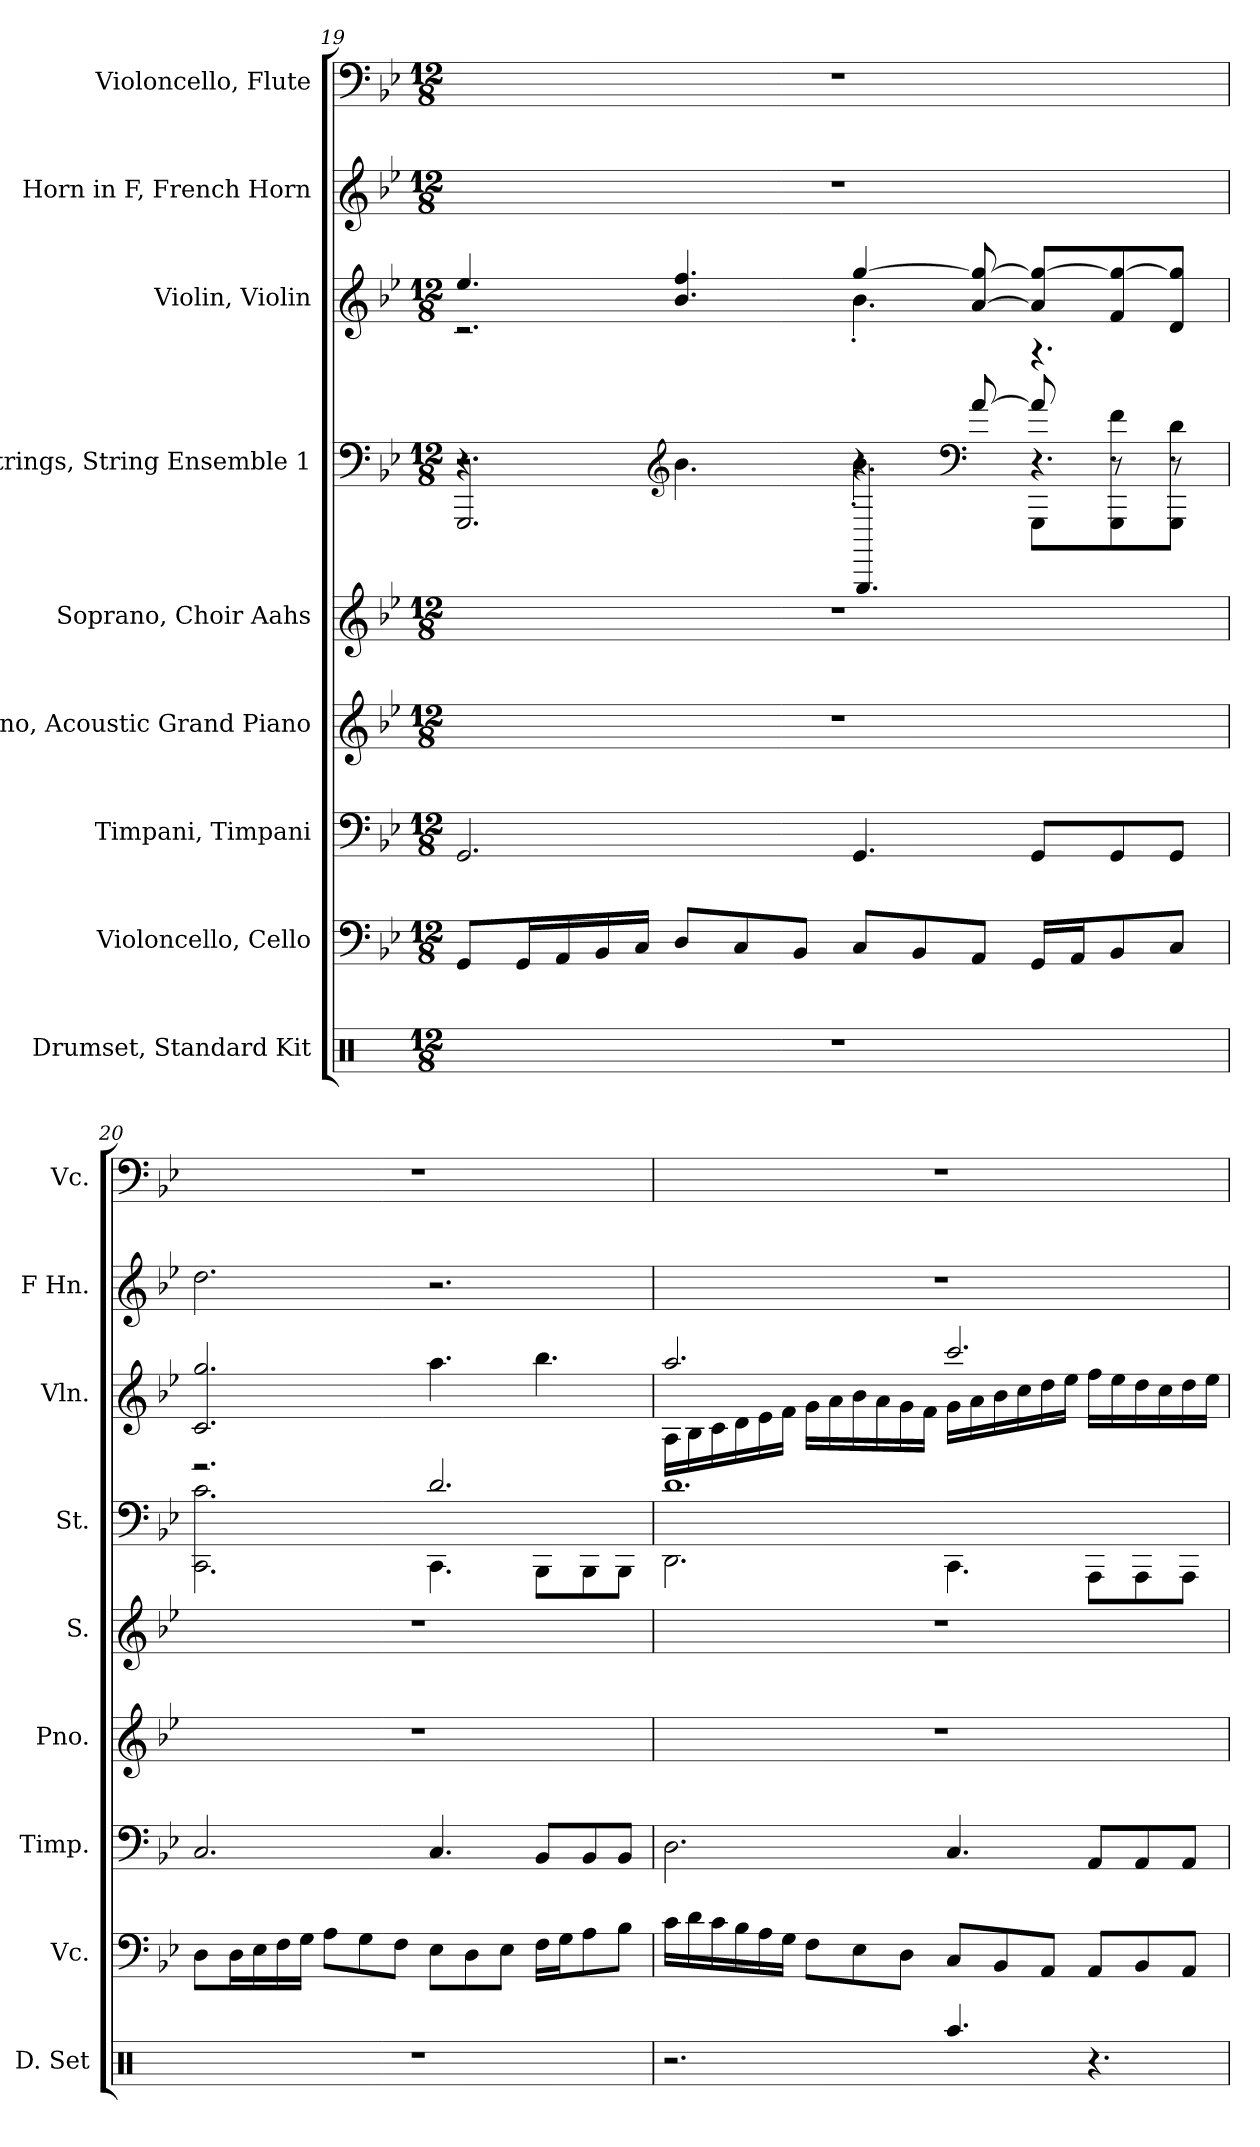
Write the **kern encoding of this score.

**kern	**kern	**kern	**kern	**kern	**kern	**kern	**kern	**kern
*part9	*part8	*part7	*part6	*part5	*part4	*part3	*part2	*part1
*staff9	*staff8	*staff7	*staff6	*staff5	*staff4	*staff3	*staff2	*staff1
*I"Drumset, Standard Kit	*I"Violoncello, Cello	*I"Timpani, Timpani	*I"Piano, Acoustic Grand Piano	*I"Soprano, Choir Aahs	*I"Strings, String Ensemble 1	*I"Violin, Violin	*I"Horn in F, French Horn	*I"Violoncello, Flute
*I'D. Set	*I'Vc.	*I'Timp.	*I'Pno.	*I'S.	*I'St.	*I'Vln.	*I'F Hn.	*I'Vc.
*clefX	*clefF4	*clefF4	*clefG2	*clefG2	*clefF4	*clefG2	*clefG2	*clefF4
*	*	*	*	*	*	*	*ITrd4c7	*
*k[]	*k[b-e-]	*k[b-e-]	*k[b-e-]	*k[b-e-]	*k[b-e-]	*k[b-e-]	*k[b-e-a-]	*k[b-e-]
*M12/8	*M12/8	*M12/8	*M12/8	*M12/8	*M12/8	*M12/8	*M12/8	*M12/8
=19	=19	=19	=19	=19	=19	=19	=19	=19
*	*	*	*	*	*^	*^	*	*
*	*	*	*	*	*	*^	*	*	*	*
1.r	8GG/L	2.GG/	1.r	1.r	2.r	4.r	2.GGG/	4.ee-/	2.r	1.r	1.r
.	16GG/L	.	.	.	.	.	.	.	.	.	.
.	16AA/	.	.	.	.	.	.	.	.	.	.
.	16BB-/	.	.	.	.	.	.	.	.	.	.
.	16C/JJ	.	.	.	.	.	.	.	.	.	.
*	*	*	*	*	*clefG2	*	*	*	*	*	*
.	8D/L	.	.	.	.	4.b-\	.	4.b-/ 4.ff/	.	.	.
.	8C/	.	.	.	.	.	.	.	.	.	.
.	8BB-/J	.	.	.	.	.	.	.	.	.	.
.	8C/L	4.GG/	.	.	4r	4.b-'\	4.GGG/	[4gg/	4.b-'\	.	.
.	8BB-/	.	.	.	.	.	.	.	.	.	.
*	*	*	*	*	*clefF4	*	*	*	*	*	*
.	8AA/J	.	.	.	[8a/	.	.	[8a/ 8gg/_	.	.	.
.	16GG/LL	8GG/L	.	.	8a/]	8GGG\L	4.r	8a/] 8gg/_L	4.r	.	.
.	16AA/J	.	.	.	.	.	.	.	.	.	.
.	8BB-/	8GG/	.	.	8r	8GGG\ 8f\	.	8f/ 8gg/_	.	.	.
.	8C/J	8GG/J	.	.	8r	8GGG\ 8d\J	.	8d/ 8gg/]J	.	.	.
*	*	*	*	*	*	*v	*v	*	*	*	*
*	*	*	*	*	*	*	*v	*v	*	*
!!LO:PB:g=z
=20	=20	=20	=20	=20	=20	=20	=20	=20	=20
1.r	8D\L	2.C/	1.r	1.r	2.r	2.CC\ 2.c\	2.c/ 2.gg/	2.g\	1.r
.	16D\L	.	.	.	.	.	.	.	.
.	16E-\	.	.	.	.	.	.	.	.
.	16F\	.	.	.	.	.	.	.	.
.	16G\JJ	.	.	.	.	.	.	.	.
.	8A\L	.	.	.	.	.	.	.	.
.	8G\	.	.	.	.	.	.	.	.
.	8F\J	.	.	.	.	.	.	.	.
.	8E-\L	4.C/	.	.	2.d/	4.CC\	4.aa\	2.r	.
.	8D\	.	.	.	.	.	.	.	.
.	8E-\J	.	.	.	.	.	.	.	.
.	16F\LL	8BB-/L	.	.	.	8BBB-\L	4.bb-\	.	.
.	16G\J	.	.	.	.	.	.	.	.
.	8A\	8BB-/	.	.	.	8BBB-\	.	.	.
.	8B-\J	8BB-/J	.	.	.	8BBB-\J	.	.	.
=21	=21	=21	=21	=21	=21	=21	=21	=21	=21
*	*	*	*	*	*	*	*^	*	*
2.r	16c\LL	2.D\	1.r	1.r	1.d	2.DD\	2.aa/	16A\LL	1.r	1.r
.	16d\	.	.	.	.	.	.	16B-\	.	.
.	16c\	.	.	.	.	.	.	16c\	.	.
.	16B-\	.	.	.	.	.	.	16d\	.	.
.	16A\	.	.	.	.	.	.	16e-\	.	.
.	16G\JJ	.	.	.	.	.	.	16f\JJ	.	.
.	8F\L	.	.	.	.	.	.	16g\LL	.	.
.	.	.	.	.	.	.	.	16a\	.	.
.	8E-\	.	.	.	.	.	.	16b-\	.	.
.	.	.	.	.	.	.	.	16a\	.	.
.	8D\J	.	.	.	.	.	.	16g\	.	.
.	.	.	.	.	.	.	.	16f\JJ	.	.
4.Raa/	8C/L	4.C/	.	.	.	4.CC\	2.ccc/	16g\LL	.	.
.	.	.	.	.	.	.	.	16a\	.	.
.	8BB-/	.	.	.	.	.	.	16b-\	.	.
.	.	.	.	.	.	.	.	16cc\	.	.
.	8AA/J	.	.	.	.	.	.	16dd\	.	.
.	.	.	.	.	.	.	.	16ee-\JJ	.	.
4.r	8AA/L	8AA/L	.	.	.	8AAA\L	.	16ff\LL	.	.
.	.	.	.	.	.	.	.	16ee-\	.	.
.	8BB-/	8AA/	.	.	.	8AAA\	.	16dd\	.	.
.	.	.	.	.	.	.	.	16cc\	.	.
.	8AA/J	8AA/J	.	.	.	8AAA\J	.	16dd\	.	.
.	.	.	.	.	.	.	.	16ee-\JJ	.	.
*	*	*	*	*	*v	*v	*	*	*	*
*	*	*	*	*	*	*v	*v	*	*
=	=	=	=	=	=	=	=	=
*-	*-	*-	*-	*-	*-	*-	*-	*-
